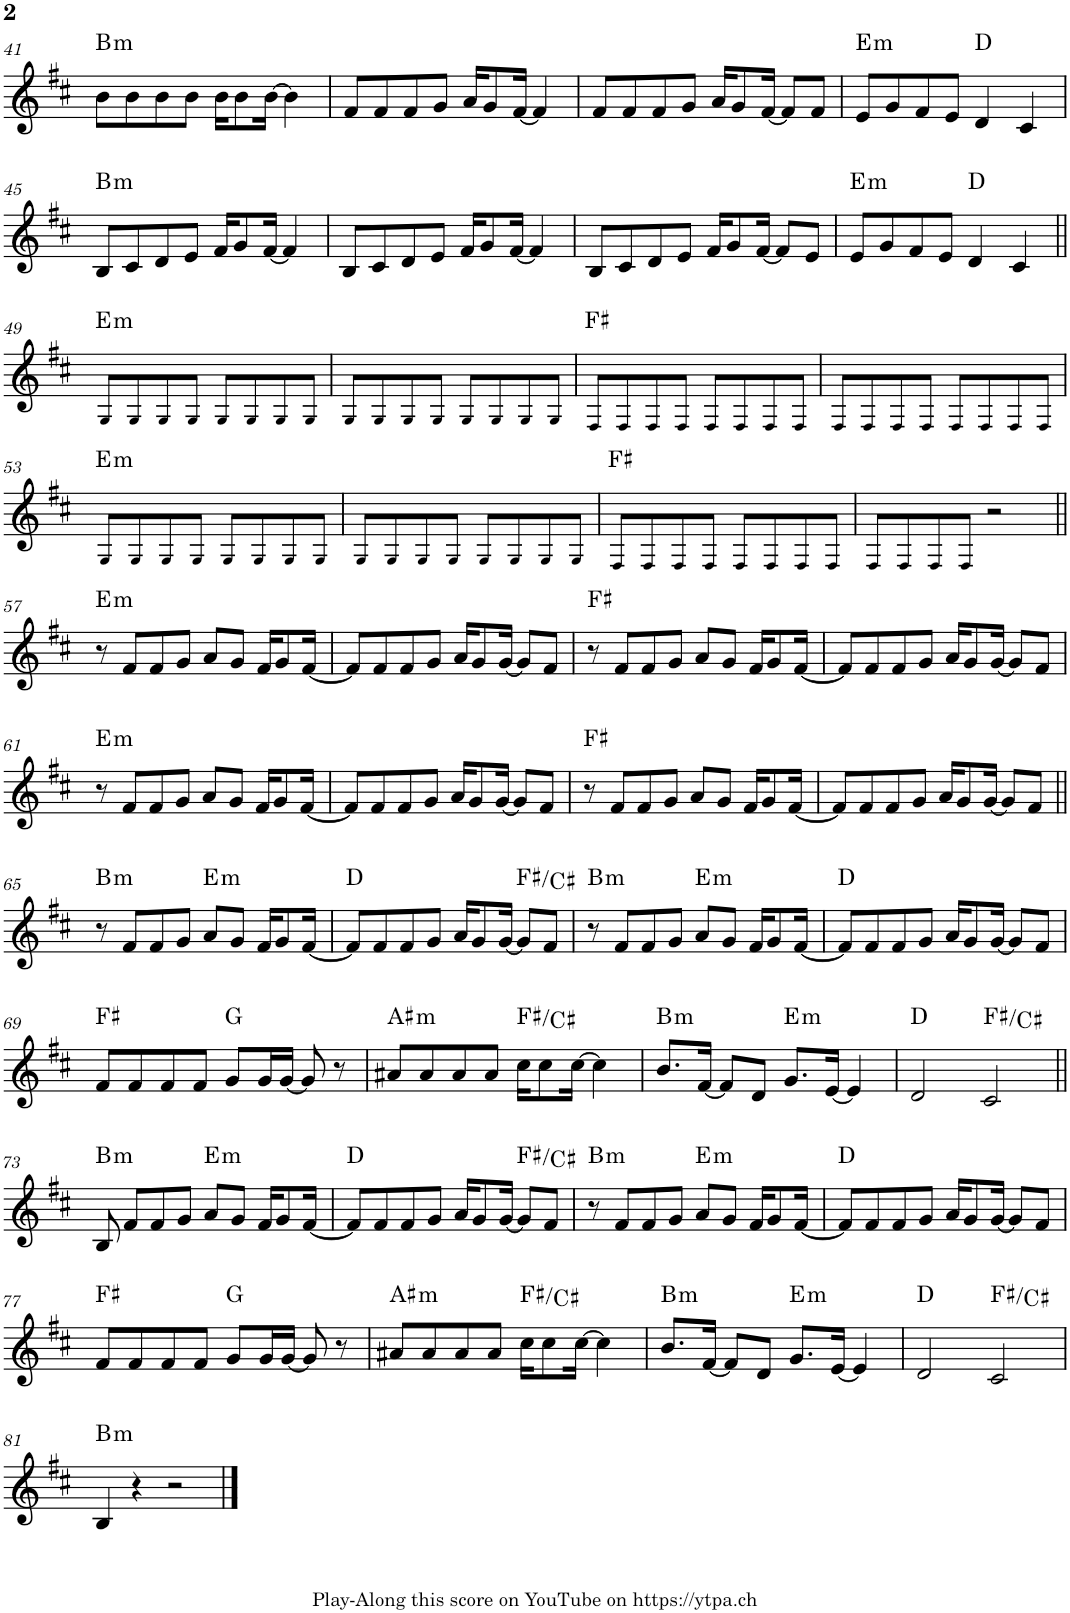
**kern	**harte
*part1	*part1
*staff1	*
*I"Piano	*
*I'Pno.	*
!!LO:PB:g=z
*clefG2	*
*k[f#c#]	*
*M4/4	*
=41	=41
!	!LO:H:kt=m
8b\L	B:min
8b\	.
8b\	.
8b\J	.
16b\KL	.
8b\	.
[16b\Jk	.
4b\]	.
=42	=42
8f#/L	.
8f#/	.
8f#/	.
8g/J	.
16a/KL	.
8g/	.
[16f#/Jk	.
4f#/]	.
=43	=43
8f#/L	.
8f#/	.
8f#/	.
8g/J	.
16a/KL	.
8g/	.
[16f#/Jk	.
8f#/L]	.
8f#/J	.
=44	=44
!	!LO:H:kt=m
8e/L	E:min
8g/	.
8f#/	.
8e/J	.
4d/	D:maj
4c#/	.
!!LO:LB:g=z
=45	=45
!	!LO:H:kt=m
8B/L	B:min
8c#/	.
8d/	.
8e/J	.
16f#/KL	.
8g/	.
[16f#/Jk	.
4f#/]	.
=46	=46
8B/L	.
8c#/	.
8d/	.
8e/J	.
16f#/KL	.
8g/	.
[16f#/Jk	.
4f#/]	.
=47	=47
8B/L	.
8c#/	.
8d/	.
8e/J	.
16f#/KL	.
8g/	.
[16f#/Jk	.
8f#/L]	.
8e/J	.
=48	=48
!	!LO:H:kt=m
8e/L	E:min
8g/	.
8f#/	.
8e/J	.
4d/	D:maj
4c#/	.
!!LO:LB:g=z
=49||	=49||
!	!LO:H:kt=m
8G!/L	E:min
8G!/	.
8G!/	.
8G!/J	.
8G!/L	.
8G!/	.
8G!/	.
8G!/J	.
=50	=50
8G!/L	.
8G!/	.
8G!/	.
8G!/J	.
8G!/L	.
8G!/	.
8G!/	.
8G!/J	.
=51	=51
8F#!/L	F#:maj
8F#!/	.
8F#!/	.
8F#!/J	.
8F#!/L	.
8F#!/	.
8F#!/	.
8F#!/J	.
=52	=52
8F#!/L	.
8F#!/	.
8F#!/	.
8F#!/J	.
8F#!/L	.
8F#!/	.
8F#!/	.
8F#!/J	.
!!LO:LB:g=z
=53	=53
!	!LO:H:kt=m
8G!/L	E:min
8G!/	.
8G!/	.
8G!/J	.
8G!/L	.
8G!/	.
8G!/	.
8G!/J	.
=54	=54
8G!/L	.
8G!/	.
8G!/	.
8G!/J	.
8G!/L	.
8G!/	.
8G!/	.
8G!/J	.
=55	=55
8F#!/L	F#:maj
8F#!/	.
8F#!/	.
8F#!/J	.
8F#!/L	.
8F#!/	.
8F#!/	.
8F#!/J	.
=56	=56
8F#!/L	.
8F#!/	.
8F#!/	.
8F#!/J	.
2r	.
!!LO:LB:g=z
=57||	=57||
!	!LO:H:kt=m
8r	E:min
8f#/L	.
8f#/	.
8g/J	.
8a/L	.
8g/J	.
16f#/KL	.
8g/	.
[16f#/Jk	.
=58	=58
8f#/L]	.
8f#/	.
8f#/	.
8g/J	.
16a/KL	.
8g/	.
[16g/Jk	.
8g/L]	.
8f#/J	.
=59	=59
8r	F#:maj
8f#/L	.
8f#/	.
8g/J	.
8a/L	.
8g/J	.
16f#/KL	.
8g/	.
[16f#/Jk	.
=60	=60
8f#/L]	.
8f#/	.
8f#/	.
8g/J	.
16a/KL	.
8g/	.
[16g/Jk	.
8g/L]	.
8f#/J	.
!!LO:LB:g=z
=61	=61
!	!LO:H:kt=m
8r	E:min
8f#/L	.
8f#/	.
8g/J	.
8a/L	.
8g/J	.
16f#/KL	.
8g/	.
[16f#/Jk	.
=62	=62
8f#/L]	.
8f#/	.
8f#/	.
8g/J	.
16a/KL	.
8g/	.
[16g/Jk	.
8g/L]	.
8f#/J	.
=63	=63
8r	F#:maj
8f#/L	.
8f#/	.
8g/J	.
8a/L	.
8g/J	.
16f#/KL	.
8g/	.
[16f#/Jk	.
=64	=64
8f#/L]	.
8f#/	.
8f#/	.
8g/J	.
16a/KL	.
8g/	.
[16g/Jk	.
8g/L]	.
8f#/J	.
!!LO:LB:g=z
=65||	=65||
!	!LO:H:kt=m
8r	B:min
8f#/L	.
8f#/	.
8g/J	.
!	!LO:H:kt=m
8a/L	E:min
8g/J	.
16f#/KL	.
8g/	.
[16f#/Jk	.
=66	=66
8f#/L]	D:maj
8f#/	.
8f#/	.
8g/J	.
16a/KL	.
8g/	.
[16g/Jk	.
8g/L]	F#:maj/5
8f#/J	.
=67	=67
!	!LO:H:kt=m
8r	B:min
8f#/L	.
8f#/	.
8g/J	.
!	!LO:H:kt=m
8a/L	E:min
8g/J	.
16f#/KL	.
8g/	.
[16f#/Jk	.
=68	=68
8f#/L]	D:maj
8f#/	.
8f#/	.
8g/J	.
16a/KL	.
8g/	.
[16g/Jk	.
8g/L]	.
8f#/J	.
!!LO:LB:g=z
=69	=69
8f#/L	F#:maj
8f#/	.
8f#/	.
8f#/J	.
8g/L	G:maj
16g/L	.
[16g/JJ	.
8g/]	.
8r	.
=70	=70
!	!LO:H:kt=m
8a#X/L	A#:min
8a#/	.
8a#/	.
8a#/J	.
16cc#\KL	F#:maj/5
8cc#\	.
[16cc#\Jk	.
4cc#\]	.
=71	=71
!	!LO:H:kt=m
8.b/L	B:min
[16f#/Jk	.
8f#/L]	.
8d/J	.
!	!LO:H:kt=m
8.g/L	E:min
[16e/Jk	.
4e/]	.
=72	=72
2d/	D:maj
2c#/	F#:maj/5
!!LO:LB:g=z
=73||	=73||
!	!LO:H:kt=m
8B/	B:min
8f#/L	.
8f#/	.
8g/J	.
!	!LO:H:kt=m
8a/L	E:min
8g/J	.
16f#/KL	.
8g/	.
[16f#/Jk	.
=74	=74
8f#/L]	D:maj
8f#/	.
8f#/	.
8g/J	.
16a/KL	.
8g/	.
[16g/Jk	.
8g/L]	F#:maj/5
8f#/J	.
=75	=75
!	!LO:H:kt=m
8r	B:min
8f#/L	.
8f#/	.
8g/J	.
!	!LO:H:kt=m
8a/L	E:min
8g/J	.
16f#/KL	.
8g/	.
[16f#/Jk	.
=76	=76
8f#/L]	D:maj
8f#/	.
8f#/	.
8g/J	.
16a/KL	.
8g/	.
[16g/Jk	.
8g/L]	.
8f#/J	.
!!LO:LB:g=z
=77	=77
8f#/L	F#:maj
8f#/	.
8f#/	.
8f#/J	.
8g/L	G:maj
16g/L	.
[16g/JJ	.
8g/]	.
8r	.
=78	=78
!	!LO:H:kt=m
8a#X/L	A#:min
8a#/	.
8a#/	.
8a#/J	.
16cc#\KL	F#:maj/5
8cc#\	.
[16cc#\Jk	.
4cc#\]	.
=79	=79
!	!LO:H:kt=m
8.b/L	B:min
[16f#/Jk	.
8f#/L]	.
8d/J	.
!	!LO:H:kt=m
8.g/L	E:min
[16e/Jk	.
4e/]	.
=80	=80
2d/	D:maj
2c#/	F#:maj/5
!!LO:LB:g=z
=81	=81
!	!LO:H:kt=m
4B/	B:min
4r	.
2r	.
==	==
*-	*-
